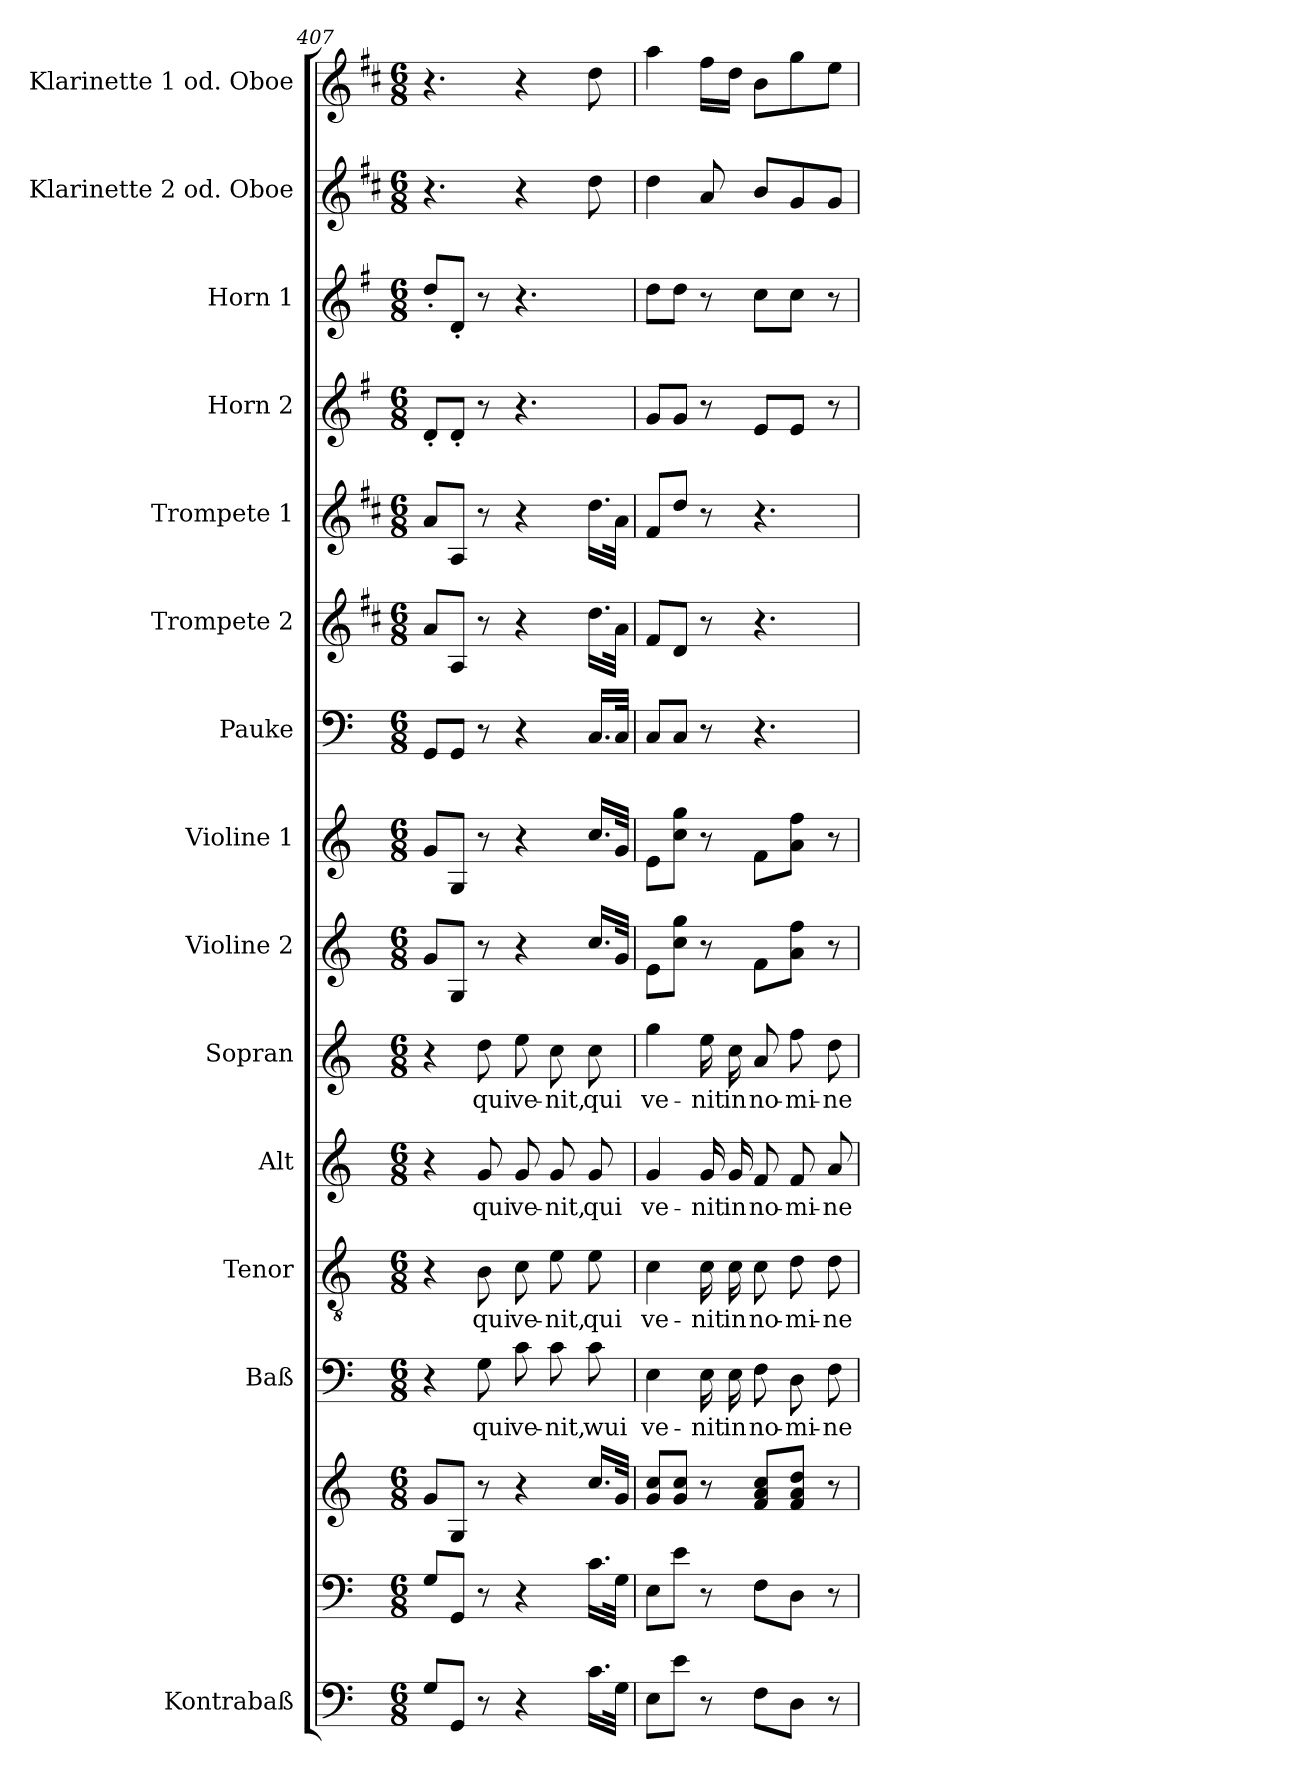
**kern	**kern	**kern	**kern	**text	**kern	**text	**kern	**text	**kern	**text	**kern	**kern	**kern	**kern	**kern	**kern	**kern	**kern	**kern
*part15	*part14	*part14	*part13	*part13	*part12	*part12	*part11	*part11	*part10	*part10	*part9	*part8	*part7	*part6	*part5	*part4	*part3	*part2	*part1
*staff16	*staff15	*staff14	*staff13	*staff13	*staff12	*staff12	*staff11	*staff11	*staff10	*staff10	*staff9	*staff8	*staff7	*staff6	*staff5	*staff4	*staff3	*staff2	*staff1
*I"Kontrabaß	*	*	*I"Baß	*	*I"Tenor	*	*I"Alt	*	*I"Sopran	*	*I"Violine 2	*I"Violine 1	*I"Pauke	*I"Trompete 2	*I"Trompete 1	*I"Horn 2	*I"Horn 1	*I"Klarinette 2 od. Oboe	*I"Klarinette 1 od. Oboe
*	*	*	*	*	*	*	*	*	*	*	*	*	*	*I'Tpt	*I'Tpt	*I'Hn	*I'Hn	*	*
!!LO:PB:g=z
*clefF4	*clefF4	*clefG2	*clefF4	*	*clefGv2	*	*clefG2	*	*clefG2	*	*clefG2	*clefG2	*clefF4	*clefG2	*clefG2	*clefG2	*clefG2	*clefG2	*clefG2
*ITrd7c12	*	*	*	*	*	*	*	*	*	*	*	*	*	*ITrd1c2	*ITrd1c2	*ITrd4c7	*ITrd4c7	*ITrd1c2	*ITrd1c2
*k[]	*k[]	*k[]	*k[]	*	*k[]	*	*k[]	*	*k[]	*	*k[]	*k[]	*k[]	*k[]	*k[]	*k[]	*k[]	*k[]	*k[]
*C:	*C:	*C:	*C:	*	*C:	*	*C:	*	*C:	*	*C:	*C:	*C:	*C:	*C:	*C:	*C:	*C:	*C:
*M6/8	*M6/8	*M6/8	*M6/8	*	*M6/8	*	*M6/8	*	*M6/8	*	*M6/8	*M6/8	*M6/8	*M6/8	*M6/8	*M6/8	*M6/8	*M6/8	*M6/8
=407	=407	=407	=407	=407	=407	=407	=407	=407	=407	=407	=407	=407	=407	=407	=407	=407	=407	=407	=407
8GG/L	8G/L	8g/L	4r	.	4r	.	4r	.	4r	.	8g/L	8g/L	8GG/L	8g/L	8g/L	8G'</L	8g'</L	4.r	4.r
8GGG/J	8GG/J	8G/J	.	.	.	.	.	.	.	.	8G/J	8G/J	8GG/J	8G/J	8G/J	8G'</J	8G'</J	.	.
!	!	!	!	!LO:LY:b	!	!LO:LY:b	!	!LO:LY:b	!	!LO:LY:b	!	!	!	!	!	!	!	!	!
8r	8r	8r	8G\	qui	8B\	qui	8g/	qui	8dd\	qui	8r	8r	8r	8r	8r	8r	8r	.	.
!	!	!	!	!LO:LY:b	!	!LO:LY:b	!	!LO:LY:b	!	!LO:LY:b	!	!	!	!	!	!	!	!	!
4r	4r	4r	8c\	ve-	8c\	ve-	8g/	ve-	8ee\	ve-	4r	4r	4r	4r	4r	4.r	4.r	4r	4r
!	!	!	!	!LO:LY:b	!	!LO:LY:b	!	!LO:LY:b	!	!LO:LY:b	!	!	!	!	!	!	!	!	!
.	.	.	8c\	-nit,	8e\	-nit,	8g/	-nit,	8cc\	-nit,	.	.	.	.	.	.	.	.	.
!	!	!	!	!LO:LY:b	!	!LO:LY:b	!	!LO:LY:b	!	!LO:LY:b	!	!	!	!	!	!	!	!	!
16.C\LL	16.c\LL	16.cc/LL	8c\	wui	8e\	qui	8g/	qui	8cc\	qui	16.cc/LL	16.cc/LL	16.C/LL	16.cc\LL	16.cc\LL	.	.	8cc\	8cc\
32GG\JJk	32G\JJk	32g/JJk	.	.	.	.	.	.	.	.	32g/JJk	32g/JJk	32C/JJk	32g\JJk	32g\JJk	.	.	.	.
=408	=408	=408	=408	=408	=408	=408	=408	=408	=408	=408	=408	=408	=408	=408	=408	=408	=408	=408	=408
!	!	!	!	!LO:LY:b	!	!LO:LY:b	!	!LO:LY:b	!	!LO:LY:b	!	!	!	!	!	!	!	!	!
8EE\L	8E\L	8g/ 8cc/L	4E\	ve-	4c\	ve-	4g/	ve-	4gg\	ve-	8e\L	8e\L	8C/L	8e/L	8e/L	8c/L	8g\L	4cc\	4gg\
8E\J	8e\J	8g/ 8cc/J	.	.	.	.	.	.	.	.	8cc\ 8gg\J	8cc\ 8gg\J	8C/J	8c/J	8cc/J	8c/J	8g\J	.	.
!	!	!	!	!LO:LY:b	!	!LO:LY:b	!	!LO:LY:b	!	!LO:LY:b	!	!	!	!	!	!	!	!	!
8r	8r	8r	16E\	-nit	16c\	-nit	16g/	-nit	16ee\	-nit	8r	8r	8r	8r	8r	8r	8r	8g/	16ee\LL
!	!	!	!	!LO:LY:b	!	!LO:LY:b	!	!LO:LY:b	!	!LO:LY:b	!	!	!	!	!	!	!	!	!
.	.	.	16E\	in	16c\	in	16g/	in	16cc\	in	.	.	.	.	.	.	.	.	16cc\JJ
!	!	!	!	!LO:LY:b	!	!LO:LY:b	!	!LO:LY:b	!	!LO:LY:b	!	!	!	!	!	!	!	!	!
8FF\L	8F\L	8f/ 8a/ 8cc/L	8F\	no-	8c\	no-	8f/	no-	8a/	no-	8f\L	8f\L	4.r	4.r	4.r	8A/L	8f\L	8a/L	8a\L
!	!	!	!	!LO:LY:b	!	!LO:LY:b	!	!LO:LY:b	!	!LO:LY:b	!	!	!	!	!	!	!	!	!
8DD\J	8D\J	8f/ 8a/ 8dd/J	8D\	-mi-	8d\	-mi-	8f/	-mi-	8ff\	-mi-	8a\ 8ff\J	8a\ 8ff\J	.	.	.	8A/J	8f\J	8f/	8ff\
!	!	!	!	!LO:LY:b	!	!LO:LY:b	!	!LO:LY:b	!	!LO:LY:b	!	!	!	!	!	!	!	!	!
8r	8r	8r	8F\	-ne	8d\	-ne	8a/	-ne	8dd\	-ne	8r	8r	.	.	.	8r	8r	8f/J	8dd\J
=	=	=	=	=	=	=	=	=	=	=	=	=	=	=	=	=	=	=	=
*-	*-	*-	*-	*-	*-	*-	*-	*-	*-	*-	*-	*-	*-	*-	*-	*-	*-	*-	*-
